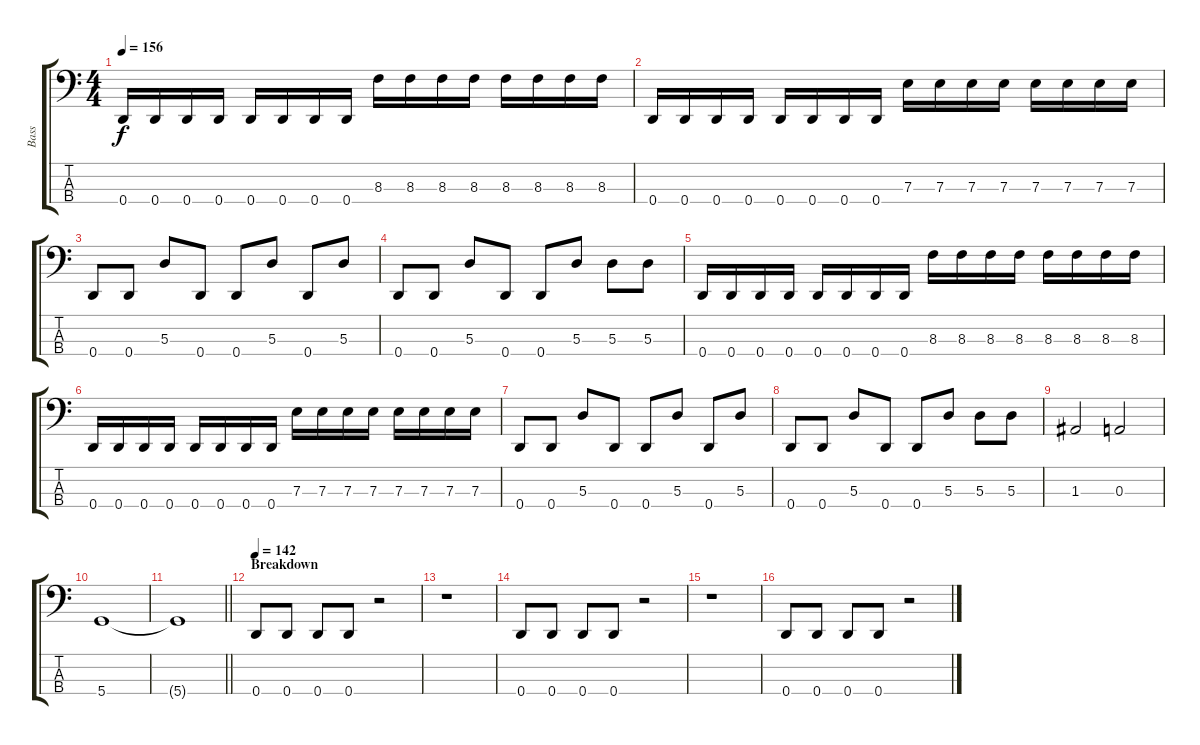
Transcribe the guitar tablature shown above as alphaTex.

\track ("Bass" "Bass") {instrument electricbasspick}
\staff {score tabs}
\tuning (G2 D2 A1 D1) {hide}
\ts (4 4)
\tempo 156
\clef f4
\ks c
0.4.16{dy f} 0.4.16 0.4.16 0.4.16 0.4.16 0.4.16 0.4.16 0.4.16 8.3.16 8.3.16 8.3.16 8.3.16 8.3.16 8.3.16 8.3.16 8.3.16 |
0.4.16 0.4.16 0.4.16 0.4.16 0.4.16 0.4.16 0.4.16 0.4.16 7.3.16 7.3.16 7.3.16 7.3.16 7.3.16 7.3.16 7.3.16 7.3.16 |
0.4.8 0.4.8 5.3.8 0.4.8 0.4.8 5.3.8 0.4.8 5.3.8 |
0.4.8 0.4.8 5.3.8 0.4.8 0.4.8 5.3.8 5.3.8 5.3.8 |
0.4.16 0.4.16 0.4.16 0.4.16 0.4.16 0.4.16 0.4.16 0.4.16 8.3.16 8.3.16 8.3.16 8.3.16 8.3.16 8.3.16 8.3.16 8.3.16 |
0.4.16 0.4.16 0.4.16 0.4.16 0.4.16 0.4.16 0.4.16 0.4.16 7.3.16 7.3.16 7.3.16 7.3.16 7.3.16 7.3.16 7.3.16 7.3.16 |
0.4.8 0.4.8 5.3.8 0.4.8 0.4.8 5.3.8 0.4.8 5.3.8 |
0.4.8 0.4.8 5.3.8 0.4.8 0.4.8 5.3.8 5.3.8 5.3.8 |
1.3.2 0.3.2 |
5.4.1 |
\barLineRight lightlight
5.4{t}.1 |
\section ("" "Breakdown")
\tempo 142
0.4.8 0.4.8 0.4.8 0.4.8 r.2 |
r.1 |
0.4.8 0.4.8 0.4.8 0.4.8 r.2 |
r.1 |
0.4.8 0.4.8 0.4.8 0.4.8 r.2
